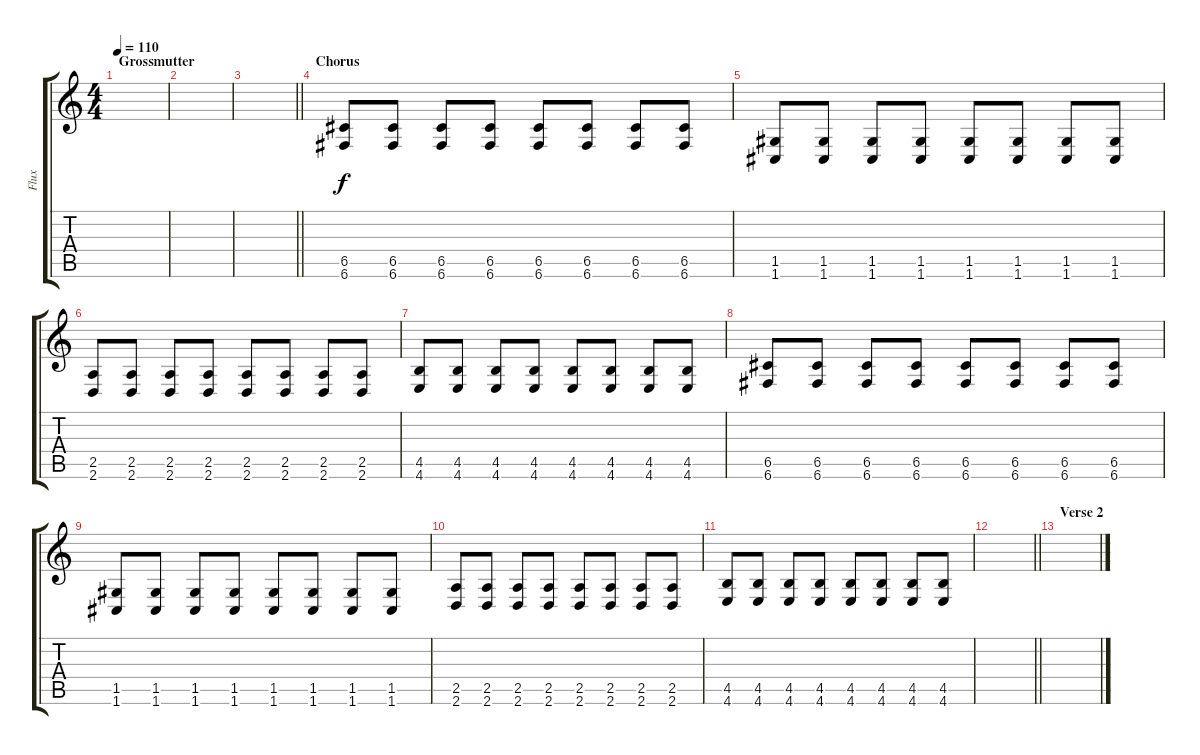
\track ("Flux" "Flux") {instrument distortionguitar}
\staff {score tabs}
\tuning (D4 A3 F3 C3 G2 C2) {hide}
\ts (4 4)
\section ("" "Grossmutter")
\tempo 110
\clef g2
\ks c
|
|
\barLineRight lightlight
|
\section ("" "Chorus")
(6.5 6.6).8 (6.5 6.6).8 (6.5 6.6).8 (6.5 6.6).8 (6.5 6.6).8 (6.5 6.6).8 (6.5 6.6).8 (6.5 6.6).8 |
(1.5 1.6).8 (1.5 1.6).8 (1.5 1.6).8 (1.5 1.6).8 (1.5 1.6).8 (1.5 1.6).8 (1.5 1.6).8 (1.5 1.6).8 |
(2.5 2.6).8 (2.5 2.6).8 (2.5 2.6).8 (2.5 2.6).8 (2.5 2.6).8 (2.5 2.6).8 (2.5 2.6).8 (2.5 2.6).8 |
(4.5 4.6).8 (4.5 4.6).8 (4.5 4.6).8 (4.5 4.6).8 (4.5 4.6).8 (4.5 4.6).8 (4.5 4.6).8 (4.5 4.6).8 |
(6.5 6.6).8 (6.5 6.6).8 (6.5 6.6).8 (6.5 6.6).8 (6.5 6.6).8 (6.5 6.6).8 (6.5 6.6).8 (6.5 6.6).8 |
(1.5 1.6).8 (1.5 1.6).8 (1.5 1.6).8 (1.5 1.6).8 (1.5 1.6).8 (1.5 1.6).8 (1.5 1.6).8 (1.5 1.6).8 |
(2.5 2.6).8 (2.5 2.6).8 (2.5 2.6).8 (2.5 2.6).8 (2.5 2.6).8 (2.5 2.6).8 (2.5 2.6).8 (2.5 2.6).8 |
(4.5 4.6).8 (4.5 4.6).8 (4.5 4.6).8 (4.5 4.6).8 (4.5 4.6).8 (4.5 4.6).8 (4.5 4.6).8 (4.5 4.6).8 |
\barLineRight lightlight
|
\section ("" "Verse 2")
